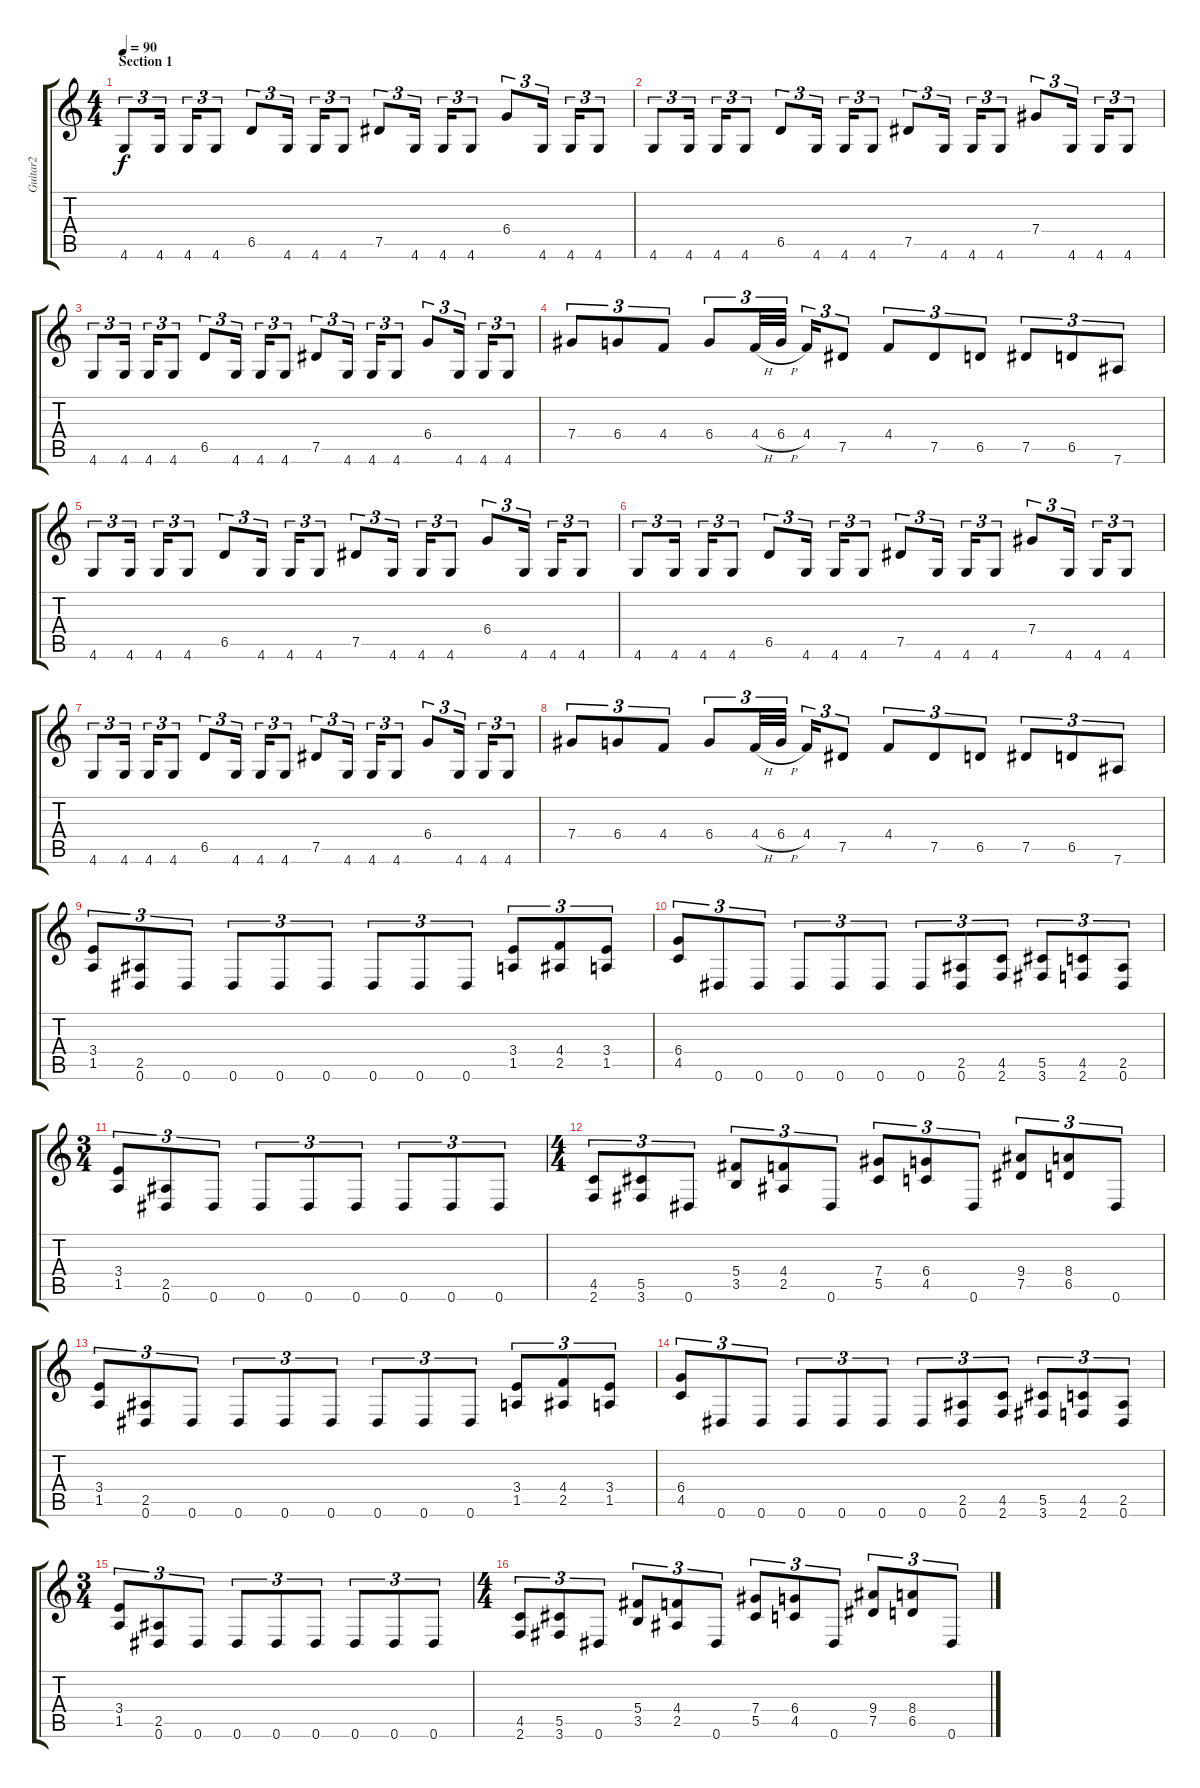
\track ("Guitar2" "Guitar2") {instrument overdrivenguitar}
\staff {score tabs}
\tuning (Eb4 Bb3 Gb3 Db3 Ab2 Eb2) {hide}
\ts (4 4)
\section ("" "Section 1")
\tempo 90
\clef g2
\ks c
4.6.8{tu (3 2) dy f} 4.6.16{tu (3 2)} 4.6.16{tu (3 2)} 4.6.8{tu (3 2)} 6.5.8{tu (3 2)} 4.6.16{tu (3 2)} 4.6.16{tu (3 2)} 4.6.8{tu (3 2)} 7.5.8{tu (3 2)} 4.6.16{tu (3 2)} 4.6.16{tu (3 2)} 4.6.8{tu (3 2)} 6.4.8{tu (3 2)} 4.6.16{tu (3 2)} 4.6.16{tu (3 2)} 4.6.8{tu (3 2)} |
4.6.8{tu (3 2)} 4.6.16{tu (3 2)} 4.6.16{tu (3 2)} 4.6.8{tu (3 2)} 6.5.8{tu (3 2)} 4.6.16{tu (3 2)} 4.6.16{tu (3 2)} 4.6.8{tu (3 2)} 7.5.8{tu (3 2)} 4.6.16{tu (3 2)} 4.6.16{tu (3 2)} 4.6.8{tu (3 2)} 7.4.8{tu (3 2)} 4.6.16{tu (3 2)} 4.6.16{tu (3 2)} 4.6.8{tu (3 2)} |
4.6.8{tu (3 2)} 4.6.16{tu (3 2)} 4.6.16{tu (3 2)} 4.6.8{tu (3 2)} 6.5.8{tu (3 2)} 4.6.16{tu (3 2)} 4.6.16{tu (3 2)} 4.6.8{tu (3 2)} 7.5.8{tu (3 2)} 4.6.16{tu (3 2)} 4.6.16{tu (3 2)} 4.6.8{tu (3 2)} 6.4.8{tu (3 2)} 4.6.16{tu (3 2)} 4.6.16{tu (3 2)} 4.6.8{tu (3 2)} |
7.4.8{tu (3 2)} 6.4.8{tu (3 2)} 4.4.8{tu (3 2)} 6.4.8{tu (3 2)} 4.4{h}.32{tu (3 2)} 6.4{h}.32{tu (3 2)} 4.4.16{tu (3 2)} 7.5.8{tu (3 2)} 4.4.8{tu (3 2)} 7.5.8{tu (3 2)} 6.5.8{tu (3 2)} 7.5.8{tu (3 2)} 6.5.8{tu (3 2)} 7.6.8{tu (3 2)} |
4.6.8{tu (3 2)} 4.6.16{tu (3 2)} 4.6.16{tu (3 2)} 4.6.8{tu (3 2)} 6.5.8{tu (3 2)} 4.6.16{tu (3 2)} 4.6.16{tu (3 2)} 4.6.8{tu (3 2)} 7.5.8{tu (3 2)} 4.6.16{tu (3 2)} 4.6.16{tu (3 2)} 4.6.8{tu (3 2)} 6.4.8{tu (3 2)} 4.6.16{tu (3 2)} 4.6.16{tu (3 2)} 4.6.8{tu (3 2)} |
4.6.8{tu (3 2)} 4.6.16{tu (3 2)} 4.6.16{tu (3 2)} 4.6.8{tu (3 2)} 6.5.8{tu (3 2)} 4.6.16{tu (3 2)} 4.6.16{tu (3 2)} 4.6.8{tu (3 2)} 7.5.8{tu (3 2)} 4.6.16{tu (3 2)} 4.6.16{tu (3 2)} 4.6.8{tu (3 2)} 7.4.8{tu (3 2)} 4.6.16{tu (3 2)} 4.6.16{tu (3 2)} 4.6.8{tu (3 2)} |
4.6.8{tu (3 2)} 4.6.16{tu (3 2)} 4.6.16{tu (3 2)} 4.6.8{tu (3 2)} 6.5.8{tu (3 2)} 4.6.16{tu (3 2)} 4.6.16{tu (3 2)} 4.6.8{tu (3 2)} 7.5.8{tu (3 2)} 4.6.16{tu (3 2)} 4.6.16{tu (3 2)} 4.6.8{tu (3 2)} 6.4.8{tu (3 2)} 4.6.16{tu (3 2)} 4.6.16{tu (3 2)} 4.6.8{tu (3 2)} |
7.4.8{tu (3 2)} 6.4.8{tu (3 2)} 4.4.8{tu (3 2)} 6.4.8{tu (3 2)} 4.4{h}.32{tu (3 2)} 6.4{h}.32{tu (3 2)} 4.4.16{tu (3 2)} 7.5.8{tu (3 2)} 4.4.8{tu (3 2)} 7.5.8{tu (3 2)} 6.5.8{tu (3 2)} 7.5.8{tu (3 2)} 6.5.8{tu (3 2)} 7.6.8{tu (3 2)} |
(3.4 1.5).8{tu (3 2)} (2.5 0.6).8{tu (3 2)} 0.6.8{tu (3 2)} 0.6.8{tu (3 2)} 0.6.8{tu (3 2)} 0.6.8{tu (3 2)} 0.6.8{tu (3 2)} 0.6.8{tu (3 2)} 0.6.8{tu (3 2)} (3.4 1.5).8{tu (3 2)} (4.4 2.5).8{tu (3 2)} (3.4 1.5).8{tu (3 2)} |
(6.4 4.5).8{tu (3 2)} 0.6.8{tu (3 2)} 0.6.8{tu (3 2)} 0.6.8{tu (3 2)} 0.6.8{tu (3 2)} 0.6.8{tu (3 2)} 0.6.8{tu (3 2)} (2.5 0.6).8{tu (3 2)} (4.5 2.6).8{tu (3 2)} (5.5 3.6).8{tu (3 2)} (4.5 2.6).8{tu (3 2)} (2.5 0.6).8{tu (3 2)} |
\ts (3 4)
(3.4 1.5).8{tu (3 2)} (2.5 0.6).8{tu (3 2)} 0.6.8{tu (3 2)} 0.6.8{tu (3 2)} 0.6.8{tu (3 2)} 0.6.8{tu (3 2)} 0.6.8{tu (3 2)} 0.6.8{tu (3 2)} 0.6.8{tu (3 2)} |
\ts (4 4)
(4.5 2.6).8{tu (3 2)} (5.5 3.6).8{tu (3 2)} 0.6.8{tu (3 2)} (5.4 3.5).8{tu (3 2)} (4.4 2.5).8{tu (3 2)} 0.6.8{tu (3 2)} (7.4 5.5).8{tu (3 2)} (6.4 4.5).8{tu (3 2)} 0.6.8{tu (3 2)} (9.4 7.5).8{tu (3 2)} (8.4 6.5).8{tu (3 2)} 0.6.8{tu (3 2)} |
(3.4 1.5).8{tu (3 2)} (2.5 0.6).8{tu (3 2)} 0.6.8{tu (3 2)} 0.6.8{tu (3 2)} 0.6.8{tu (3 2)} 0.6.8{tu (3 2)} 0.6.8{tu (3 2)} 0.6.8{tu (3 2)} 0.6.8{tu (3 2)} (3.4 1.5).8{tu (3 2)} (4.4 2.5).8{tu (3 2)} (3.4 1.5).8{tu (3 2)} |
(6.4 4.5).8{tu (3 2)} 0.6.8{tu (3 2)} 0.6.8{tu (3 2)} 0.6.8{tu (3 2)} 0.6.8{tu (3 2)} 0.6.8{tu (3 2)} 0.6.8{tu (3 2)} (2.5 0.6).8{tu (3 2)} (4.5 2.6).8{tu (3 2)} (5.5 3.6).8{tu (3 2)} (4.5 2.6).8{tu (3 2)} (2.5 0.6).8{tu (3 2)} |
\ts (3 4)
(3.4 1.5).8{tu (3 2)} (2.5 0.6).8{tu (3 2)} 0.6.8{tu (3 2)} 0.6.8{tu (3 2)} 0.6.8{tu (3 2)} 0.6.8{tu (3 2)} 0.6.8{tu (3 2)} 0.6.8{tu (3 2)} 0.6.8{tu (3 2)} |
\ts (4 4)
(4.5 2.6).8{tu (3 2)} (5.5 3.6).8{tu (3 2)} 0.6.8{tu (3 2)} (5.4 3.5).8{tu (3 2)} (4.4 2.5).8{tu (3 2)} 0.6.8{tu (3 2)} (7.4 5.5).8{tu (3 2)} (6.4 4.5).8{tu (3 2)} 0.6.8{tu (3 2)} (9.4 7.5).8{tu (3 2)} (8.4 6.5).8{tu (3 2)} 0.6.8{tu (3 2)}
